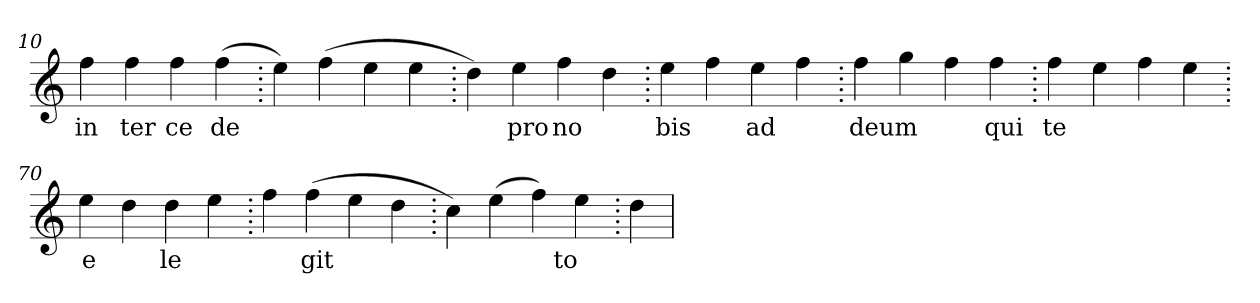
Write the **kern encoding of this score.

**kern	**text
*part1	*part1
*staff1	*staff1
*clefG2	*
=10.	=10.
4ff	in
4ff	ter
4ff	ce
(>4ff	de
=20.	=20.
4ee)	.
(>4ff	.
4ee	.
4ee	.
=30.	=30.
4dd)	.
4ee	pro
4ff	no
4dd	.
=40.	=40.
4ee	bis
4ff	.
4ee	ad
4ff	.
=50.	=50.
4ff	deum
4gg	.
4ff	.
4ff	qui
=60.	=60.
4ff	te
4ee	.
4ff	.
4ee	.
=70.	=70.
4ee	e
4dd	.
4dd	le
4ee	.
=80.	=80.
4ff	.
(>4ff	git
4ee	.
4dd	.
=90.	=90.
4cc)	.
(>4ee	.
4ff)	.
4ee	to
=100.	=100.
4dd	.
=	=
*-	*-
